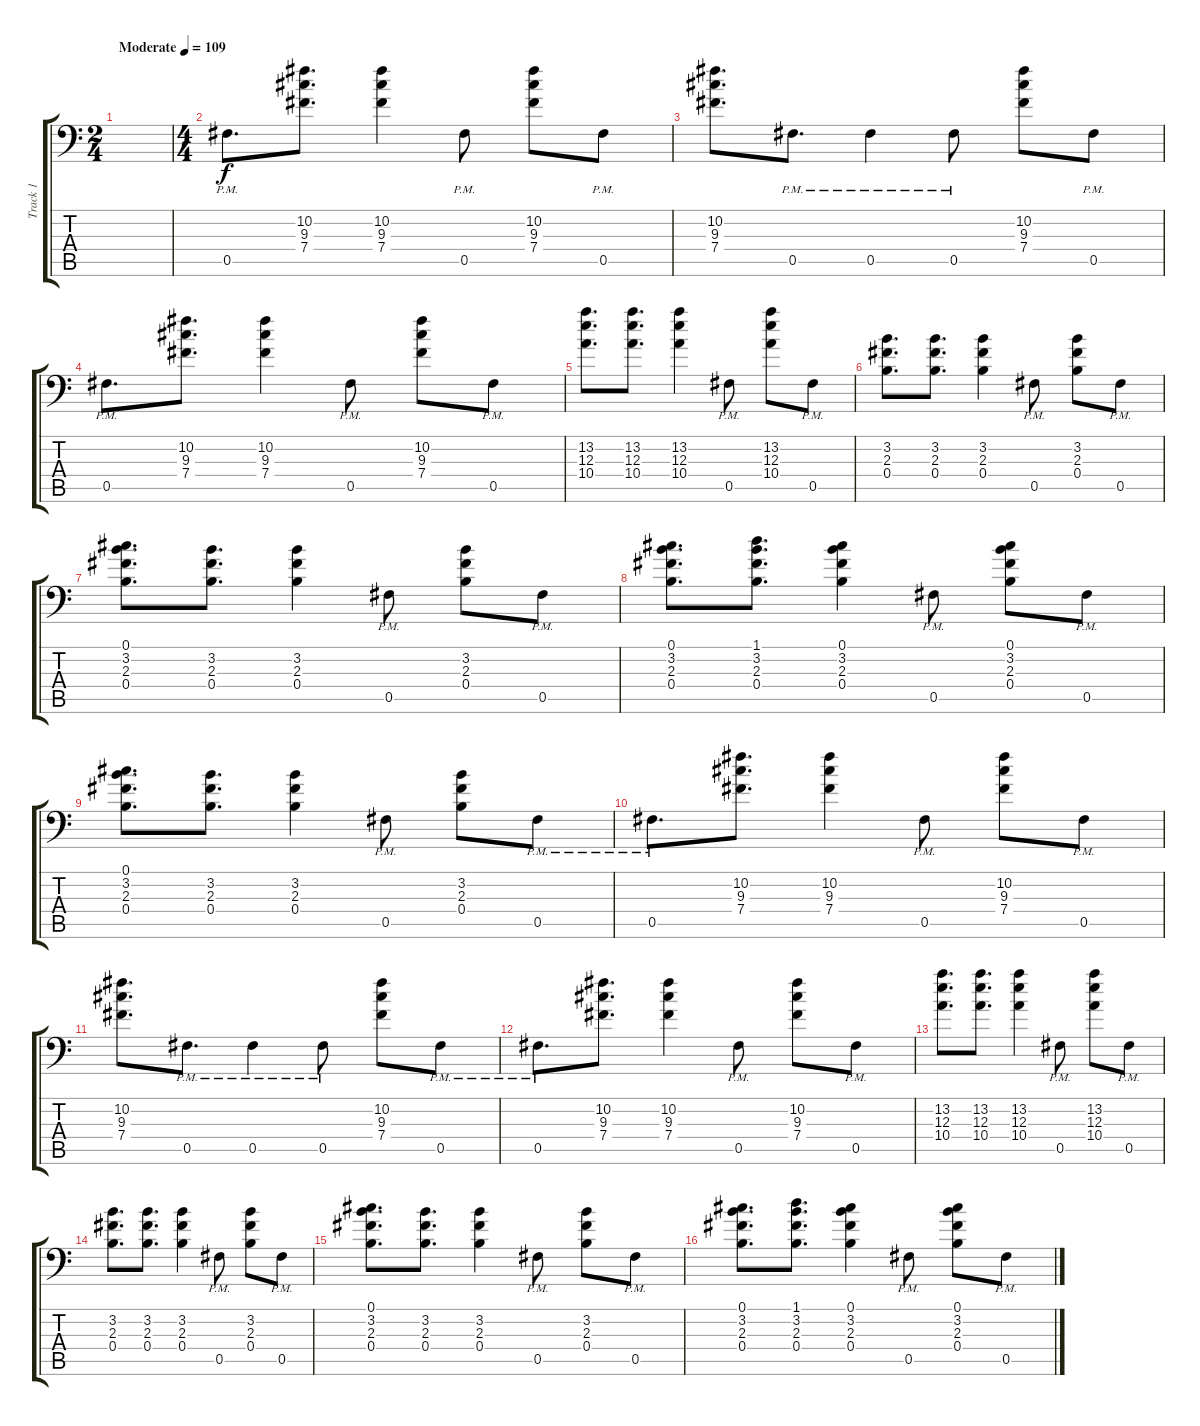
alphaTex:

\track ("Track 1" "Track 1") {instrument distortionguitar}
\staff {score tabs}
\tuning (Db4 Ab3 E3 B2 Gb2 Gb1) {hide}
\ts (2 4)
\tempo (109 "Moderate")
\clef f4
\ks c
|
\ts (4 4)
0.5{pm}.8{d} (10.2 9.3 7.4).8{d} (10.2 9.3 7.4).4 0.5{pm}.8 (10.2 9.3 7.4).8 0.5{pm}.8 |
(10.2 9.3 7.4).8{d} 0.5{pm}.8{d} 0.5{pm}.4 0.5{pm}.8 (10.2 9.3 7.4).8 0.5{pm}.8 |
0.5{pm}.8{d} (10.2 9.3 7.4).8{d} (10.2 9.3 7.4).4 0.5{pm}.8 (10.2 9.3 7.4).8 0.5{pm}.8 |
(13.2 12.3 10.4).8{d} (13.2 12.3 10.4).8{d} (13.2 12.3 10.4).4 0.5{pm}.8 (13.2 12.3 10.4).8 0.5{pm}.8 |
(3.2 2.3 0.4).8{d} (3.2 2.3 0.4).8{d} (3.2 2.3 0.4).4 0.5{pm}.8 (3.2 2.3 0.4).8 0.5{pm}.8 |
(0.1 3.2 2.3 0.4).8{d} (3.2 2.3 0.4).8{d} (3.2 2.3 0.4).4 0.5{pm}.8 (3.2 2.3 0.4).8 0.5{pm}.8 |
(0.1 3.2 2.3 0.4).8{d} (1.1 3.2 2.3 0.4).8{d} (0.1 3.2 2.3 0.4).4 0.5{pm}.8 (0.1 3.2 2.3 0.4).8 0.5{pm}.8 |
(0.1 3.2 2.3 0.4).8{d} (3.2 2.3 0.4).8{d} (3.2 2.3 0.4).4 0.5{pm}.8 (3.2 2.3 0.4).8 0.5{pm}.8 |
0.5{pm}.8{d} (10.2 9.3 7.4).8{d} (10.2 9.3 7.4).4 0.5{pm}.8 (10.2 9.3 7.4).8 0.5{pm}.8 |
(10.2 9.3 7.4).8{d} 0.5{pm}.8{d} 0.5{pm}.4 0.5{pm}.8 (10.2 9.3 7.4).8 0.5{pm}.8 |
0.5{pm}.8{d} (10.2 9.3 7.4).8{d} (10.2 9.3 7.4).4 0.5{pm}.8 (10.2 9.3 7.4).8 0.5{pm}.8 |
(13.2 12.3 10.4).8{d} (13.2 12.3 10.4).8{d} (13.2 12.3 10.4).4 0.5{pm}.8 (13.2 12.3 10.4).8 0.5{pm}.8 |
(3.2 2.3 0.4).8{d} (3.2 2.3 0.4).8{d} (3.2 2.3 0.4).4 0.5{pm}.8 (3.2 2.3 0.4).8 0.5{pm}.8 |
(0.1 3.2 2.3 0.4).8{d} (3.2 2.3 0.4).8{d} (3.2 2.3 0.4).4 0.5{pm}.8 (3.2 2.3 0.4).8 0.5{pm}.8 |
(0.1 3.2 2.3 0.4).8{d} (1.1 3.2 2.3 0.4).8{d} (0.1 3.2 2.3 0.4).4 0.5{pm}.8 (0.1 3.2 2.3 0.4).8 0.5{pm}.8
